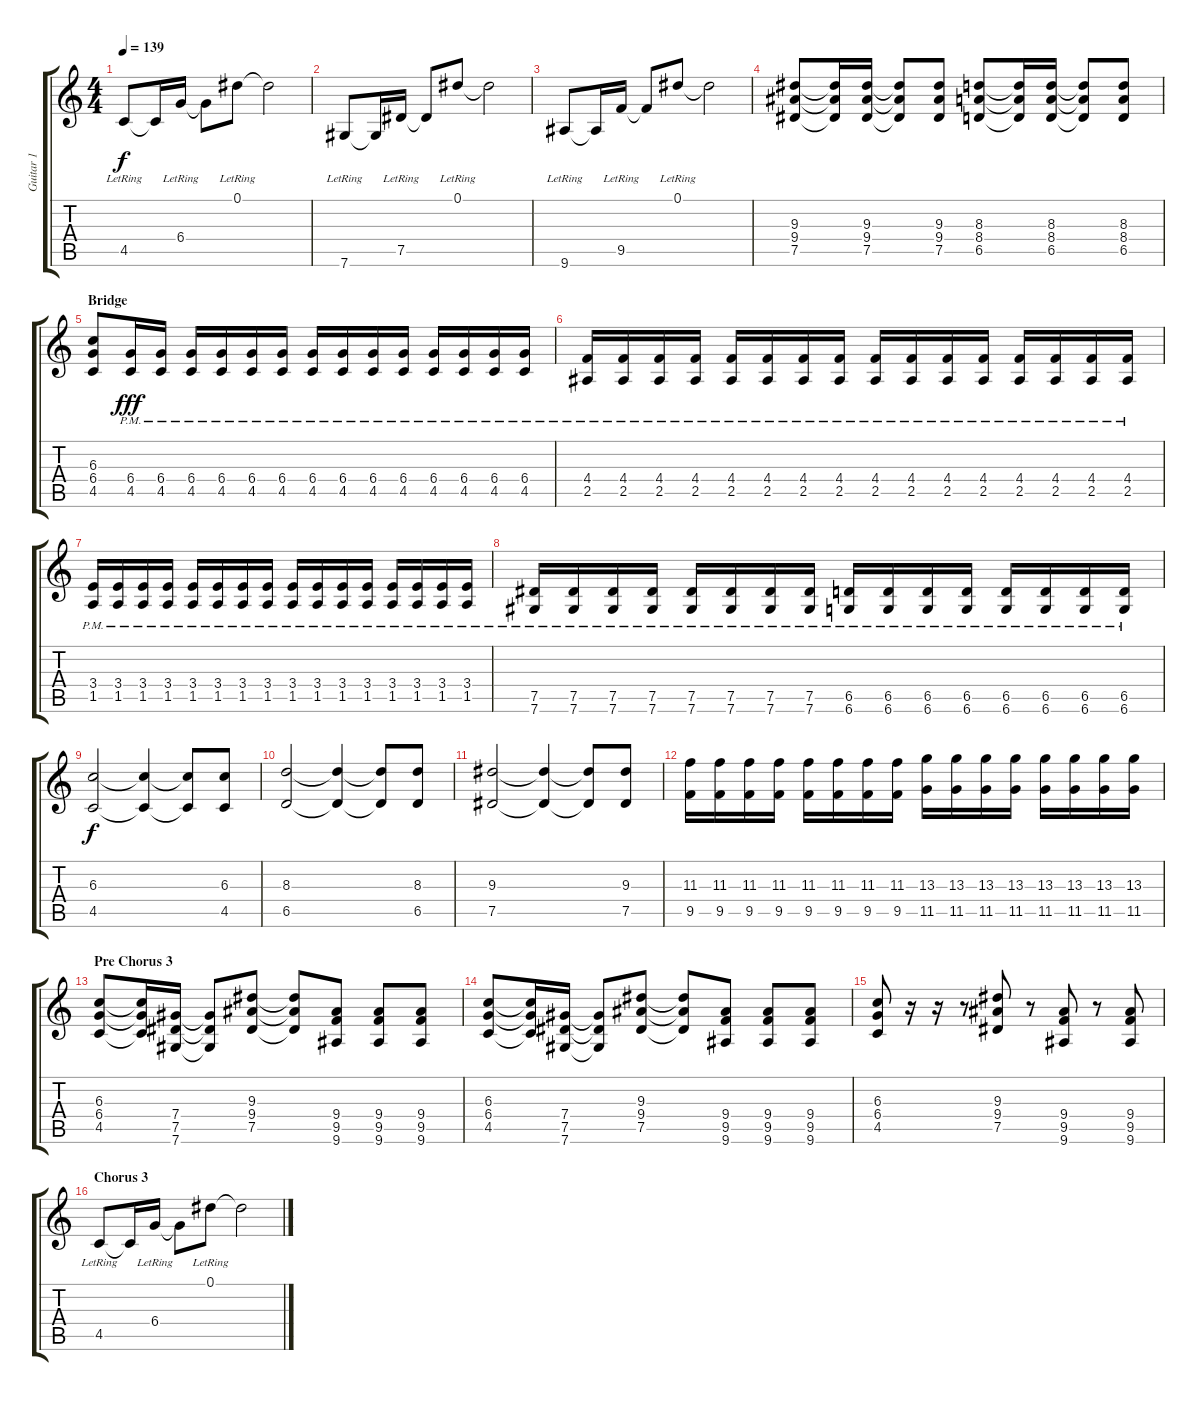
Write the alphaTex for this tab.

\track ("Guitar 1" "Guitar 1") {instrument distortionguitar}
\staff {score tabs}
\tuning (Eb4 Bb3 Gb3 Db3 Ab2 Db2) {hide}
\ts (4 4)
\tempo 139
\clef g2
\ks c
4.5{lr}.8{dy f} 4.5{t}.16 6.4{lr}.16 6.4{t}.8 0.1{lr}.8 0.1{t}.2 |
7.6{lr}.8 7.6{t}.16 7.5{lr}.16 7.5{t}.8 0.1{lr}.8 0.1{t}.2 |
9.6{lr}.8 9.6{t}.16 9.5{lr}.16 9.5{t}.8 0.1{lr}.8 0.1{t}.2 |
(9.3 9.4 7.5).8 (9.3{t} 9.4{t} 7.5{t}).16 (9.3 9.4 7.5).16 (9.3{t} 9.4{t} 7.5{t}).8 (9.3 9.4 7.5).8 (8.3 8.4 6.5).8 (8.3{t} 8.4{t} 6.5{t}).16 (8.3 8.4 6.5).16 (8.3{t} 8.4{t} 6.5{t}).8 (8.3 8.4 6.5).8 |
\section ("" "Bridge")
(6.3 6.4 4.5).8 (6.4{pm} 4.5{pm}).16{dy fff} (6.4{pm} 4.5{pm}).16 (6.4{pm} 4.5{pm}).16 (6.4{pm} 4.5{pm}).16 (6.4{pm} 4.5{pm}).16 (6.4{pm} 4.5{pm}).16 (6.4{pm} 4.5{pm}).16 (6.4{pm} 4.5{pm}).16 (6.4{pm} 4.5{pm}).16 (6.4{pm} 4.5{pm}).16 (6.4{pm} 4.5{pm}).16 (6.4{pm} 4.5{pm}).16 (6.4{pm} 4.5{pm}).16 (6.4{pm} 4.5{pm}).16 |
(4.4{pm} 2.5{pm}).16 (4.4{pm} 2.5{pm}).16 (4.4{pm} 2.5{pm}).16 (4.4{pm} 2.5{pm}).16 (4.4{pm} 2.5{pm}).16 (4.4{pm} 2.5{pm}).16 (4.4{pm} 2.5{pm}).16 (4.4{pm} 2.5{pm}).16 (4.4{pm} 2.5{pm}).16 (4.4{pm} 2.5{pm}).16 (4.4{pm} 2.5{pm}).16 (4.4{pm} 2.5{pm}).16 (4.4{pm} 2.5{pm}).16 (4.4{pm} 2.5{pm}).16 (4.4{pm} 2.5{pm}).16 (4.4{pm} 2.5{pm}).16 |
(3.4{pm} 1.5{pm}).16 (3.4{pm} 1.5{pm}).16 (3.4{pm} 1.5{pm}).16 (3.4{pm} 1.5{pm}).16 (3.4{pm} 1.5{pm}).16 (3.4{pm} 1.5{pm}).16 (3.4{pm} 1.5{pm}).16 (3.4{pm} 1.5{pm}).16 (3.4{pm} 1.5{pm}).16 (3.4{pm} 1.5{pm}).16 (3.4{pm} 1.5{pm}).16 (3.4{pm} 1.5{pm}).16 (3.4{pm} 1.5{pm}).16 (3.4{pm} 1.5{pm}).16 (3.4{pm} 1.5{pm}).16 (3.4{pm} 1.5{pm}).16 |
(7.5{pm} 7.6{pm}).16 (7.5{pm} 7.6{pm}).16 (7.5{pm} 7.6{pm}).16 (7.5{pm} 7.6{pm}).16 (7.5{pm} 7.6{pm}).16 (7.5{pm} 7.6{pm}).16 (7.5{pm} 7.6{pm}).16 (7.5{pm} 7.6{pm}).16 (6.5{pm} 6.6{pm}).16 (6.5{pm} 6.6{pm}).16 (6.5{pm} 6.6{pm}).16 (6.5{pm} 6.6{pm}).16 (6.5{pm} 6.6{pm}).16 (6.5{pm} 6.6{pm}).16 (6.5{pm} 6.6{pm}).16 (6.5{pm} 6.6{pm}).16 |
(6.3 4.5).2{dy f} (6.3{t} 4.5{t}).4 (6.3{t} 4.5{t}).8 (6.3 4.5).8 |
(8.3 6.5).2 (8.3{t} 6.5{t}).4 (8.3{t} 6.5{t}).8 (8.3 6.5).8 |
(9.3 7.5).2 (9.3{t} 7.5{t}).4 (9.3{t} 7.5{t}).8 (9.3 7.5).8 |
(11.3 9.5).16 (11.3 9.5).16 (11.3 9.5).16 (11.3 9.5).16 (11.3 9.5).16 (11.3 9.5).16 (11.3 9.5).16 (11.3 9.5).16 (13.3 11.5).16 (13.3 11.5).16 (13.3 11.5).16 (13.3 11.5).16 (13.3 11.5).16 (13.3 11.5).16 (13.3 11.5).16 (13.3 11.5).16 |
\section ("" "Pre Chorus 3")
(6.3 6.4 4.5).8 (6.3{t} 6.4{t} 4.5{t}).16 (7.4 7.5 7.6).16 (7.4{t} 7.5{t} 7.6{t}).8 (9.3 9.4 7.5).8 (9.3{t} 9.4{t} 7.5{t}).8 (9.4 9.5 9.6).8 (9.4 9.5 9.6).8 (9.4 9.5 9.6).8 |
(6.3 6.4 4.5).8 (6.3{t} 6.4{t} 4.5{t}).16 (7.4 7.5 7.6).16 (7.4{t} 7.5{t} 7.6{t}).8 (9.3 9.4 7.5).8 (9.3{t} 9.4{t} 7.5{t}).8 (9.4 9.5 9.6).8 (9.4 9.5 9.6).8 (9.4 9.5 9.6).8 |
(6.3 6.4 4.5).8 r.16 r.16 r.8 (9.3 9.4 7.5).8 r.8 (9.4 9.5 9.6).8 r.8 (9.4 9.5 9.6).8 |
\section ("" "Chorus 3")
4.5{lr}.8 4.5{t}.16 6.4{lr}.16 6.4{t}.8 0.1{lr}.8 0.1{t}.2
